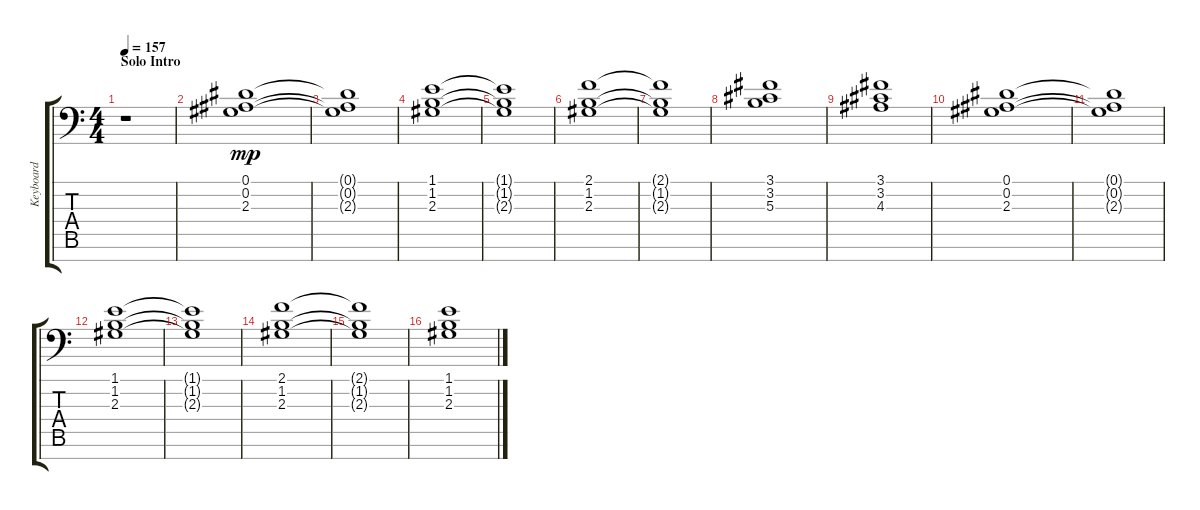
\track ("Keyboard" "Keyboard") {instrument stringensemble1}
\staff {score tabs}
\tuning (Eb4 Bb3 Gb3 Db3 Ab2 Eb2 Bb1) {hide}
\ts (4 4)
\section ("" "Solo Intro")
\tempo 157
\clef f4
\ks c
r.1{dy mp instrument stringensemble1} |
(0.1 0.2 2.3).1 |
(0.1{t} 0.2{t} 2.3{t}).1 |
(1.1 1.2 2.3).1 |
(1.1{t} 1.2{t} 2.3{t}).1 |
(2.1 1.2 2.3).1 |
(2.1{t} 1.2{t} 2.3{t}).1 |
(3.1 3.2 5.3).1 |
(3.1 3.2 4.3).1 |
(0.1 0.2 2.3).1 |
(0.1{t} 0.2{t} 2.3{t}).1 |
(1.1 1.2 2.3).1 |
(1.1{t} 1.2{t} 2.3{t}).1 |
(2.1 1.2 2.3).1 |
(2.1{t} 1.2{t} 2.3{t}).1 |
(1.1 1.2 2.3).1
